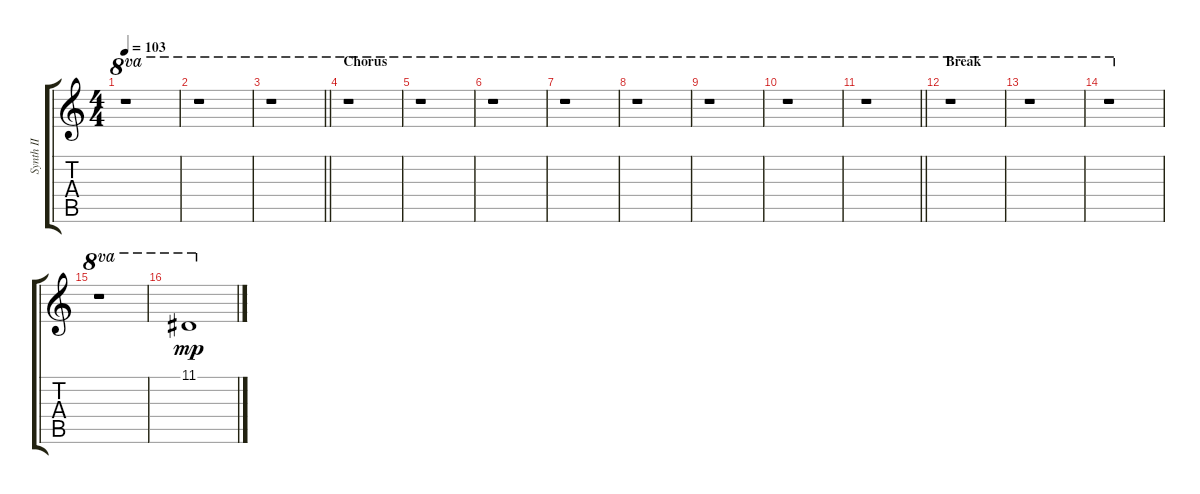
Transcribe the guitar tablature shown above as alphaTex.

\track ("Synth II" "Synth II") {instrument pad1newage}
\staff {score tabs}
\tuning (E4 B3 G3 D3 A2 E2) {hide}
\ts (4 4)
\tempo 103
\clef g2
\ks c
r.1{ot 8va dy mp} |
r.1{ot 8va} |
\barLineRight lightlight
r.1{ot 8va} |
\section ("" "Chorus")
r.1{ot 8va} |
r.1{ot 8va} |
r.1{ot 8va} |
r.1{ot 8va} |
r.1{ot 8va} |
r.1{ot 8va} |
r.1{ot 8va} |
\barLineRight lightlight
r.1{ot 8va} |
\section ("" "Break")
r.1{ot 8va} |
r.1{ot 8va} |
r.1{ot 8va} |
r.1{ot 8va} |
11.1.1{ot 8va}
